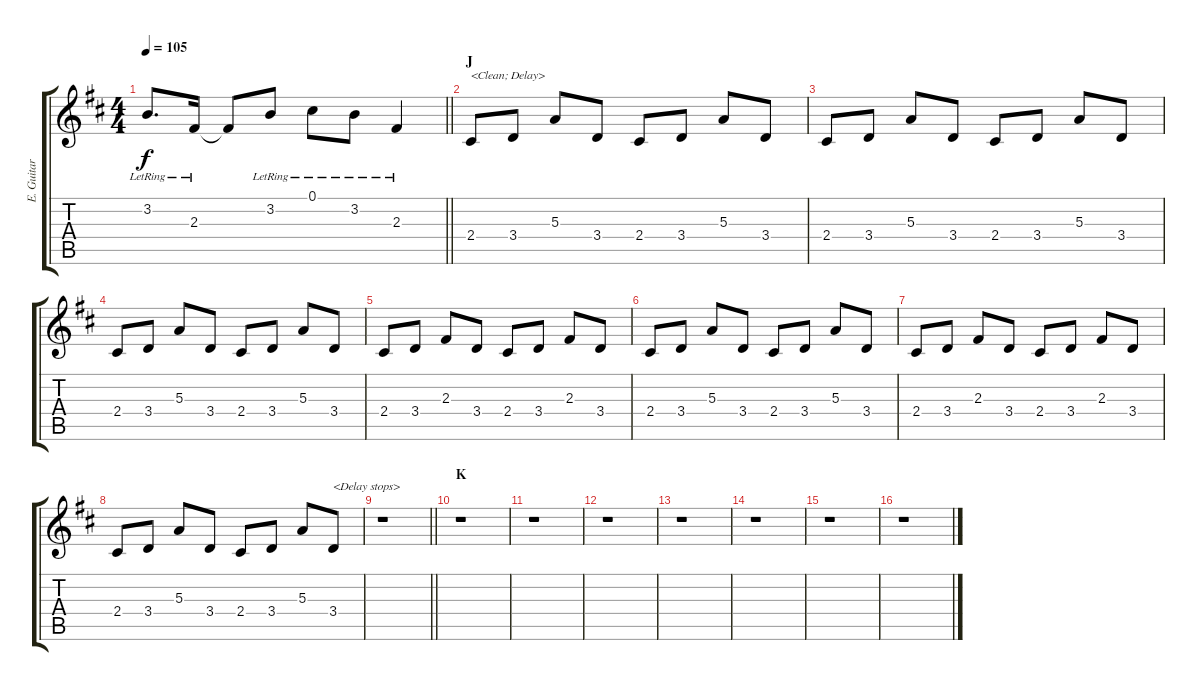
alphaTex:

\track ("E. Guitar I" "E. Guitar ") {instrument electricguitarclean}
\staff {score tabs}
\tuning (Db4 Ab3 E3 B2 Gb2 B1) {hide}
\ts (4 4)
\tempo 105
\clef g2
\barLineRight lightlight
\ks d
3.2{lr}.8{d dy f} 2.3{lr}.16 2.3{t}.8 3.2{lr}.8 0.1{lr}.8 3.2{lr}.8 2.3{lr}.4 |
\section ("" "J")
2.4.8{txt "<Clean; Delay>"} 3.4.8 5.3.8 3.4.8 2.4.8 3.4.8 5.3.8 3.4.8 |
2.4.8 3.4.8 5.3.8 3.4.8 2.4.8 3.4.8 5.3.8 3.4.8 |
2.4.8 3.4.8 5.3.8 3.4.8 2.4.8 3.4.8 5.3.8 3.4.8 |
2.4.8 3.4.8 2.3.8 3.4.8 2.4.8 3.4.8 2.3.8 3.4.8 |
2.4.8 3.4.8 5.3.8 3.4.8 2.4.8 3.4.8 5.3.8 3.4.8 |
2.4.8 3.4.8 2.3.8 3.4.8 2.4.8 3.4.8 2.3.8 3.4.8 |
2.4.8 3.4.8 5.3.8 3.4.8 2.4.8 3.4.8 5.3.8 3.4.8{txt "<Delay stops>"} |
\barLineRight lightlight
r.1 |
\section ("" "K")
r.1 |
r.1 |
r.1 |
r.1 |
r.1 |
r.1 |
r.1
